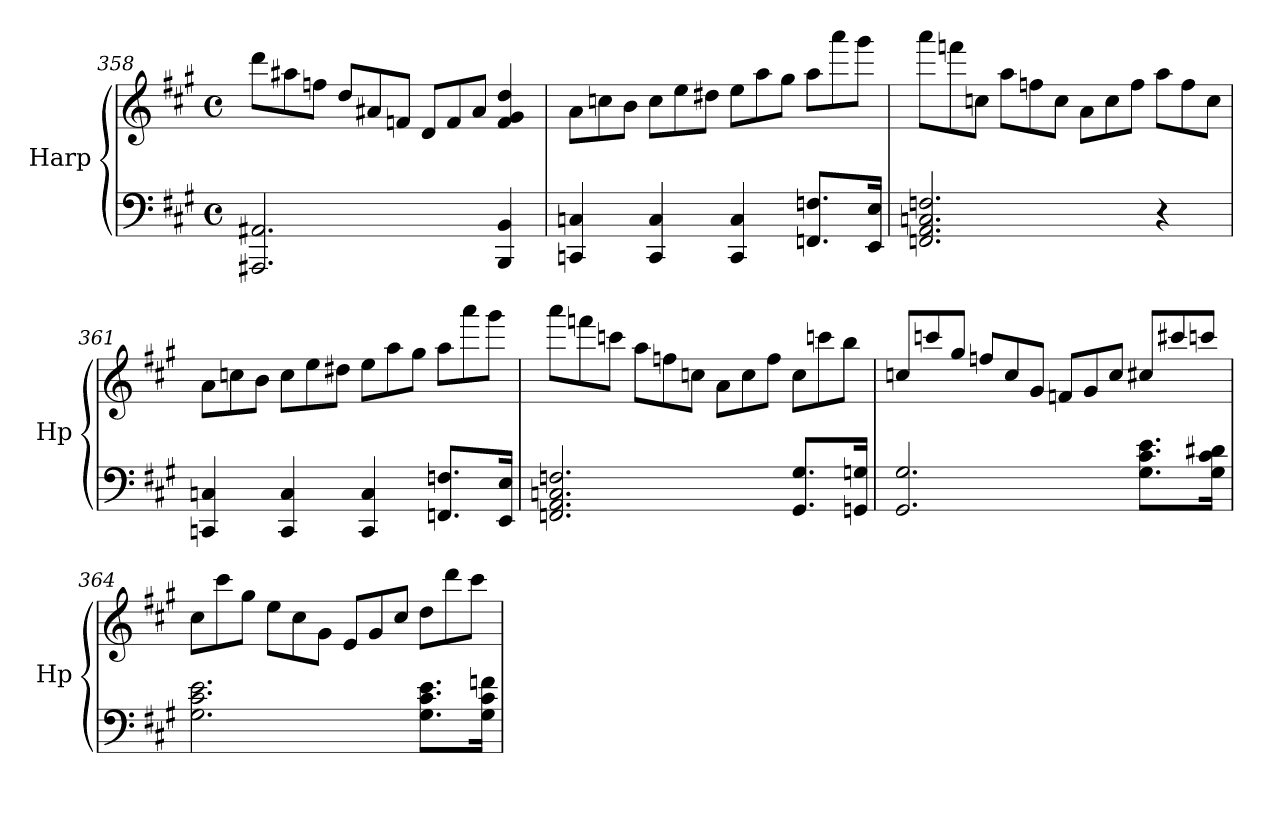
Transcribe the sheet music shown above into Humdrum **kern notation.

**kern	**kern
*part1	*part1
*staff2	*staff1
*I"Harp	*
*I'Hp	*
*clefF4	*clefG2
*k[f#c#g#]	*k[f#c#g#]
*A:	*A:
*M4/4	*M4/4
*met(c)	*met(c)
*	*Xtuplet
=358	=358
2.AAA#X/ 2.AA#X/	12ddd\L
.	12aa#X\
.	12ffn\J
.	12dd/L
.	12a#X/
.	12fn/J
.	12d/L
.	12f/
.	12a#/J
4BBB/ 4BB/	4f/ 4g#/ 4dd/
!!LO:PB:g=z
=359	=359
4CCn/ 4Cn/	12a\L
.	12ccn\
.	12b\J
4CC/ 4C/	12cc\L
.	12ee\
.	12dd#X\J
4CC/ 4C/	12ee\L
.	12aa\
.	12gg#\J
8.FFn/ 8.Fn/L	12aa\L
.	12aaa\
.	12ggg#\J
16EE/ 16E/Jk	.
=360	=360
2.FFn/ 2.AA/ 2.Cn/ 2.Fn/	12aaa\L
.	12fffn\
.	12ccn\J
.	12aa\L
.	12ff\
.	12cc\J
.	12a\L
.	12cc\
.	12ff\J
4r	12aa\L
.	12ff\
.	12cc\J
!!LO:PB:g=z
=361	=361
4CCn/ 4Cn/	12a\L
.	12ccn\
.	12b\J
4CC/ 4C/	12cc\L
.	12ee\
.	12dd#X\J
4CC/ 4C/	12ee\L
.	12aa\
.	12gg#\J
8.FFn/ 8.Fn/L	12aa\L
.	12aaa\
.	12ggg#\J
16EE/ 16E/Jk	.
=362	=362
2.FFn/ 2.AA/ 2.Cn/ 2.Fn/	12aaa\L
.	12fffn\
.	12cccn\J
.	12aa\L
.	12ff\
.	12cc\J
.	12a\L
.	12cc\
.	12ff\J
8.GG#/ 8.G#/L	12cc\L
.	12cccn\
.	12bb\J
16GGn/ 16Gn/Jk	.
=363	=363
2.GG#/ 2.G#/	12ccn/L
.	12cccn/
.	12gg#/J
.	12ffn/L
.	12cc/
.	12g#/J
.	12fn/L
.	12g#/
.	12cc/J
8.G#\ 8.c#\ 8.e\L	12cc#X/L
.	12ccc#X/
.	12cccn/J
16G#\ 16c#\ 16d#X\Jk	.
=364	=364
2.G#\ 2.c#\ 2.e\	12cc#\L
.	12ccc#\
.	12gg#\J
.	12ee\L
.	12cc#\
.	12g#\J
.	12e/L
.	12g#/
.	12cc#/J
8.G#\ 8.c#\ 8.e\L	12dd\L
.	12ddd\
.	12ccc#\J
16G#\ 16c#\ 16fn\Jk	.
=	=
*-	*-
